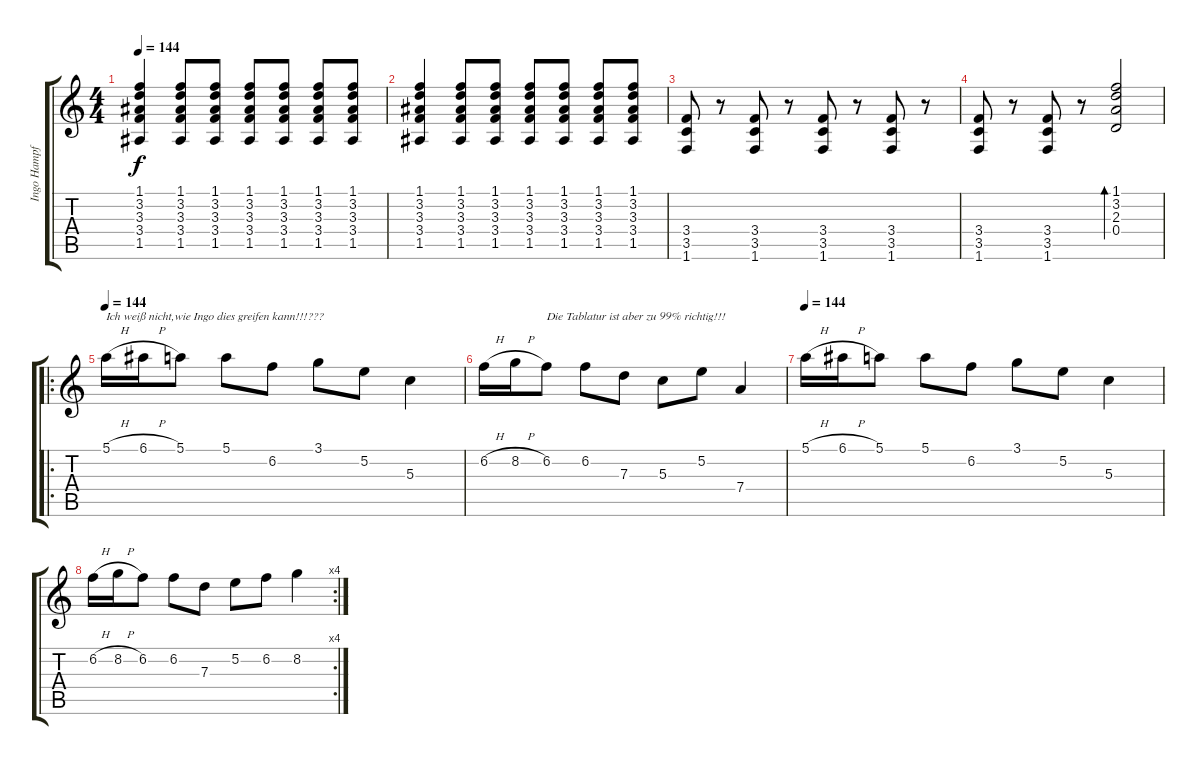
\track ("Ingo Hampf" "Ingo Hampf") {instrument distortionguitar}
\staff {score tabs}
\tuning (E4 B3 G3 D3 A2 E2) {hide}
\ts (4 4)
\tempo 144
\clef g2
\ks c
(1.1 3.2 3.3 3.4 1.5).4{dy f} (1.1 3.2 3.3 3.4 1.5).8 (1.1 3.2 3.3 3.4 1.5).8 (1.1 3.2 3.3 3.4 1.5).8 (1.1 3.2 3.3 3.4 1.5).8 (1.1 3.2 3.3 3.4 1.5).8 (1.1 3.2 3.3 3.4 1.5).8 |
(1.1 3.2 3.3 3.4 1.5).4 (1.1 3.2 3.3 3.4 1.5).8 (1.1 3.2 3.3 3.4 1.5).8 (1.1 3.2 3.3 3.4 1.5).8 (1.1 3.2 3.3 3.4 1.5).8 (1.1 3.2 3.3 3.4 1.5).8 (1.1 3.2 3.3 3.4 1.5).8 |
(3.4 3.5 1.6).8{instrument distortionguitar} r.8 (3.4 3.5 1.6).8 r.8 (3.4 3.5 1.6).8 r.8 (3.4 3.5 1.6).8 r.8 |
(3.4 3.5 1.6).8 r.8 (3.4 3.5 1.6).8 r.8 (1.1 3.2 2.3 0.4).2{bd 120} |
\ro
\tempo 144
5.1{h}.16{txt "Ich weiß nicht,wie Ingo dies greifen kann!!!??? "} 6.1{h}.16 5.1.8 5.1.8 6.2.8 3.1.8 5.2.8 5.3.4 |
6.2{h}.16 8.2{h}.16 6.2.8{txt "Die Tablatur ist aber zu 99% richtig!!!"} 6.2.8 7.3.8 5.3.8 5.2.8 7.4.4 |
\tempo 144
5.1{h}.16 6.1{h}.16 5.1.8 5.1.8 6.2.8 3.1.8 5.2.8 5.3.4 |
\rc 4
6.2{h}.16 8.2{h}.16 6.2.8 6.2.8 7.3.8 5.2.8 6.2.8 8.2.4
